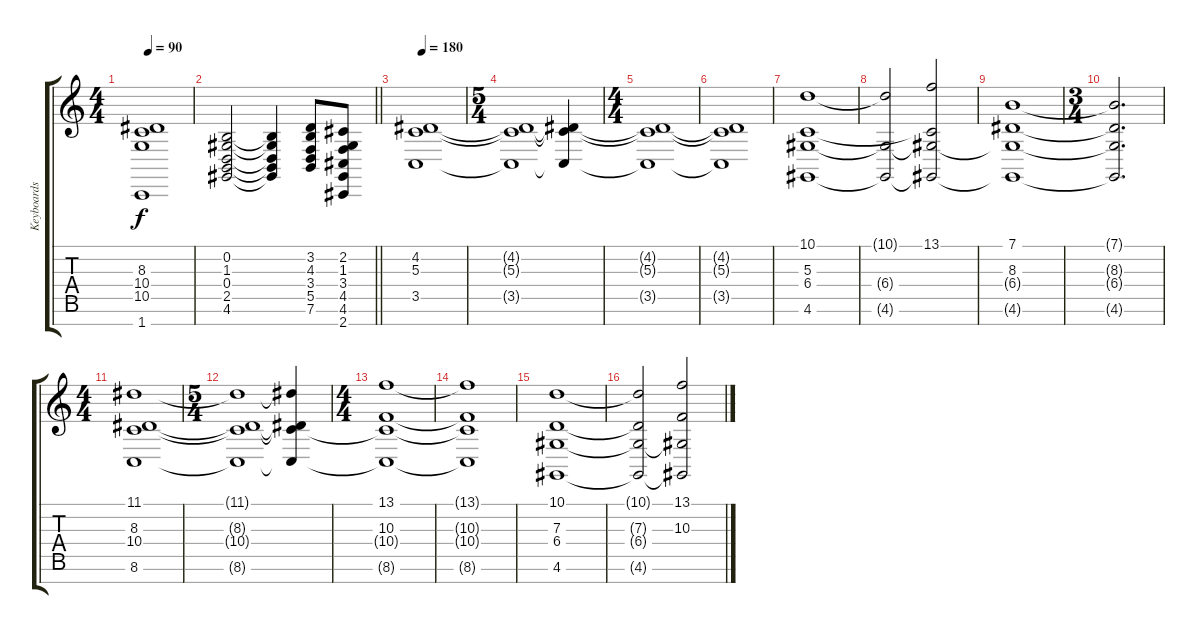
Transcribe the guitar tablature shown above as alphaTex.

\track ("Keyboards 4" "Keyboards ") {instrument stringensemble1}
\staff {score tabs}
\tuning (E4 B3 G3 D3 A2 E2 B1) {hide}
\ts (4 4)
\tempo 90
\clef g2
\ks c
(8.3 10.4 10.5 1.7).1{dy f} |
\barLineRight lightlight
(0.2 1.3 0.4 2.5 4.6).2 (0.2{t} 1.3{t} 0.4{t} 2.5{t} 4.6{t}).4 (3.2 4.3 3.4 5.5 7.6).8 (2.2 1.3 3.4 4.5 4.6 2.7).8 |
\tempo 180
(4.2 5.3 3.5).1 |
\ts (5 4)
(4.2{t} 5.3{t} 3.5{t}).1 (4.2{t} 5.3{t} 3.5{t}).4 |
\ts (4 4)
(4.2{t} 5.3{t} 3.5{t}).1 |
(4.2{t} 5.3{t} 3.5{t}).1 |
(10.1 5.3 6.4 4.6).1 |
(10.1{t} 6.4{t} 4.6{t}).2 (13.1 5.3{t} 6.4{t} 4.6{t}).2 |
(7.1 8.3 6.4{t} 4.6{t}).1 |
\ts (3 4)
(7.1{t} 8.3{t} 6.4{t} 4.6{t}).2{d} |
\ts (4 4)
(11.1 8.3 10.4 8.6).1 |
\ts (5 4)
(11.1{t} 8.3{t} 10.4{t} 8.6{t}).1 (11.1{t} 8.3{t} 10.4{t} 8.6{t}).4 |
\ts (4 4)
(13.1 10.3 10.4{t} 8.6{t}).1 |
(13.1{t} 10.3{t} 10.4{t} 8.6{t}).1 |
(10.1 7.3 6.4 4.6).1 |
(10.1{t} 7.3{t} 6.4{t} 4.6{t}).2 (13.1 10.3 6.4{t} 4.6{t}).2
